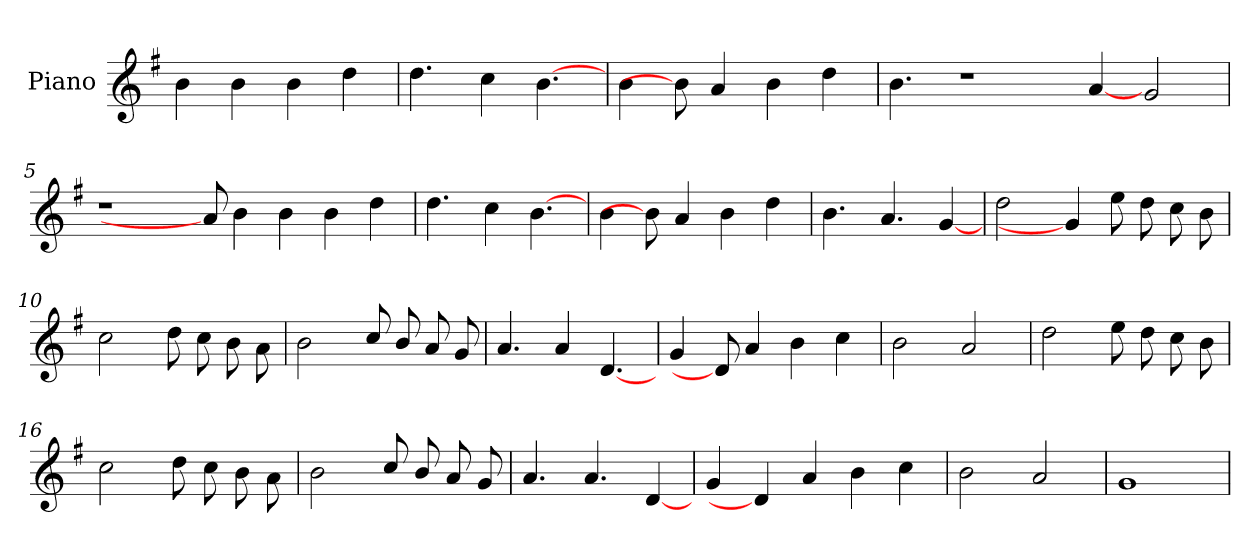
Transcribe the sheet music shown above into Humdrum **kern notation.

**kern
*part1
*staff1
*I"Piano
*I'Pno
*clefG2
*k[f#]
=1
4b\
4b\
4b\
4dd\
=2
4.dd\
4cc\
[4.b\
=3
4b\
8b\]
4a/
4b\
4dd\
=4
4.b\
1r
[4a/
2g/
=5
1r
8a/]
4b\
4b\
4b\
4dd\
=6
4.dd\
4cc\
[4.b\
=7
4b\
8b\]
4a/
4b\
4dd\
=8
4.b\
4.a/
[4g/
!!LO:LB:g=z
=9
2dd\
4g/]
8ee\
8dd\
8cc\
8b\
=10
2cc\
8dd\
8cc\
8b\
8a\
=11
2b\
8cc/
8b/
8a/
8g/
=12
4.a/
4a/
[4.d/
=13
4g/
8d/]
4a/
4b\
4cc\
=14
2b\
2a/
=15
2dd\
8ee\
8dd\
8cc\
8b\
!!LO:LB:g=z
=16
2cc\
8dd\
8cc\
8b\
8a\
=17
2b\
8cc/
8b/
8a/
8g/
=18
4.a/
4.a/
[4d/
=19
4g/
4d/]
4a/
4b\
4cc\
=20
2b\
2a/
=21
1g\
=
*-
